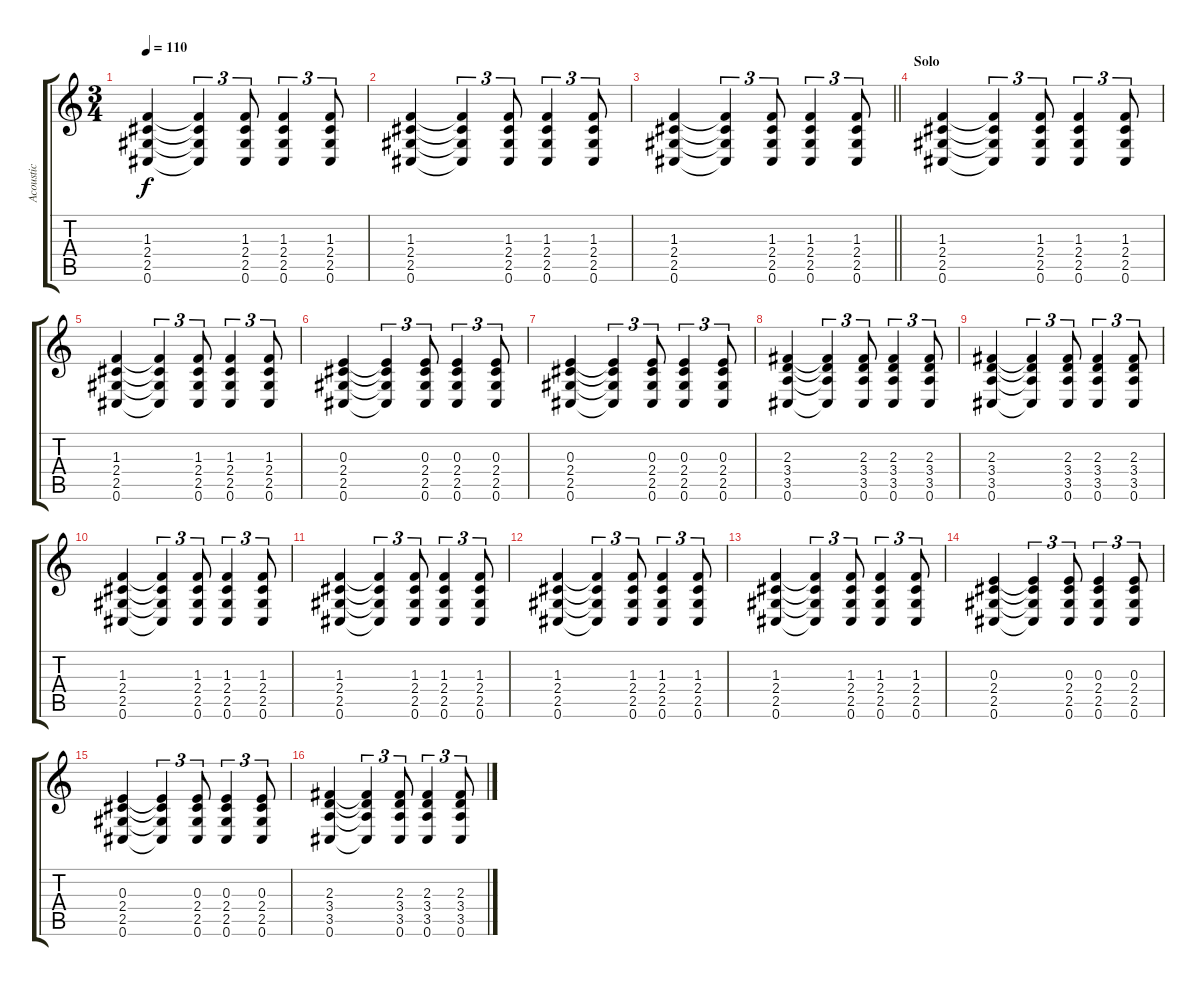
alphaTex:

\track ("Acoustic" "Acoustic") {instrument acousticguitarsteel}
\staff {score tabs}
\tuning (Db4 Ab3 E3 B2 Gb2 Db2) {hide}
\ts (3 4)
\tempo 110
\clef g2
\ks c
(1.3 2.4 2.5 0.6).4{dy f} (1.3{t} 2.4{t} 2.5{t} 0.6{t}).4{tu (3 2)} (1.3 2.4 2.5 0.6).8{tu (3 2)} (1.3 2.4 2.5 0.6).4{tu (3 2)} (1.3 2.4 2.5 0.6).8{tu (3 2)} |
(1.3 2.4 2.5 0.6).4 (1.3{t} 2.4{t} 2.5{t} 0.6{t}).4{tu (3 2)} (1.3 2.4 2.5 0.6).8{tu (3 2)} (1.3 2.4 2.5 0.6).4{tu (3 2)} (1.3 2.4 2.5 0.6).8{tu (3 2)} |
\barLineRight lightlight
(1.3 2.4 2.5 0.6).4 (1.3{t} 2.4{t} 2.5{t} 0.6{t}).4{tu (3 2)} (1.3 2.4 2.5 0.6).8{tu (3 2)} (1.3 2.4 2.5 0.6).4{tu (3 2)} (1.3 2.4 2.5 0.6).8{tu (3 2)} |
\section ("" "Solo")
(1.3 2.4 2.5 0.6).4 (1.3{t} 2.4{t} 2.5{t} 0.6{t}).4{tu (3 2)} (1.3 2.4 2.5 0.6).8{tu (3 2)} (1.3 2.4 2.5 0.6).4{tu (3 2)} (1.3 2.4 2.5 0.6).8{tu (3 2)} |
(1.3 2.4 2.5 0.6).4 (1.3{t} 2.4{t} 2.5{t} 0.6{t}).4{tu (3 2)} (1.3 2.4 2.5 0.6).8{tu (3 2)} (1.3 2.4 2.5 0.6).4{tu (3 2)} (1.3 2.4 2.5 0.6).8{tu (3 2)} |
(0.3 2.4 2.5 0.6).4 (0.3{t} 2.4{t} 2.5{t} 0.6{t}).4{tu (3 2)} (0.3 2.4 2.5 0.6).8{tu (3 2)} (0.3 2.4 2.5 0.6).4{tu (3 2)} (0.3 2.4 2.5 0.6).8{tu (3 2)} |
(0.3 2.4 2.5 0.6).4 (0.3{t} 2.4{t} 2.5{t} 0.6{t}).4{tu (3 2)} (0.3 2.4 2.5 0.6).8{tu (3 2)} (0.3 2.4 2.5 0.6).4{tu (3 2)} (0.3 2.4 2.5 0.6).8{tu (3 2)} |
(2.3 3.4 3.5 0.6).4 (2.3{t} 3.4{t} 3.5{t} 0.6{t}).4{tu (3 2)} (2.3 3.4 3.5 0.6).8{tu (3 2)} (2.3 3.4 3.5 0.6).4{tu (3 2)} (2.3 3.4 3.5 0.6).8{tu (3 2)} |
(2.3 3.4 3.5 0.6).4 (2.3{t} 3.4{t} 3.5{t} 0.6{t}).4{tu (3 2)} (2.3 3.4 3.5 0.6).8{tu (3 2)} (2.3 3.4 3.5 0.6).4{tu (3 2)} (2.3 3.4 3.5 0.6).8{tu (3 2)} |
(1.3 2.4 2.5 0.6).4 (1.3{t} 2.4{t} 2.5{t} 0.6{t}).4{tu (3 2)} (1.3 2.4 2.5 0.6).8{tu (3 2)} (1.3 2.4 2.5 0.6).4{tu (3 2)} (1.3 2.4 2.5 0.6).8{tu (3 2)} |
(1.3 2.4 2.5 0.6).4 (1.3{t} 2.4{t} 2.5{t} 0.6{t}).4{tu (3 2)} (1.3 2.4 2.5 0.6).8{tu (3 2)} (1.3 2.4 2.5 0.6).4{tu (3 2)} (1.3 2.4 2.5 0.6).8{tu (3 2)} |
(1.3 2.4 2.5 0.6).4 (1.3{t} 2.4{t} 2.5{t} 0.6{t}).4{tu (3 2)} (1.3 2.4 2.5 0.6).8{tu (3 2)} (1.3 2.4 2.5 0.6).4{tu (3 2)} (1.3 2.4 2.5 0.6).8{tu (3 2)} |
(1.3 2.4 2.5 0.6).4 (1.3{t} 2.4{t} 2.5{t} 0.6{t}).4{tu (3 2)} (1.3 2.4 2.5 0.6).8{tu (3 2)} (1.3 2.4 2.5 0.6).4{tu (3 2)} (1.3 2.4 2.5 0.6).8{tu (3 2)} |
(0.3 2.4 2.5 0.6).4 (0.3{t} 2.4{t} 2.5{t} 0.6{t}).4{tu (3 2)} (0.3 2.4 2.5 0.6).8{tu (3 2)} (0.3 2.4 2.5 0.6).4{tu (3 2)} (0.3 2.4 2.5 0.6).8{tu (3 2)} |
(0.3 2.4 2.5 0.6).4 (0.3{t} 2.4{t} 2.5{t} 0.6{t}).4{tu (3 2)} (0.3 2.4 2.5 0.6).8{tu (3 2)} (0.3 2.4 2.5 0.6).4{tu (3 2)} (0.3 2.4 2.5 0.6).8{tu (3 2)} |
(2.3 3.4 3.5 0.6).4 (2.3{t} 3.4{t} 3.5{t} 0.6{t}).4{tu (3 2)} (2.3 3.4 3.5 0.6).8{tu (3 2)} (2.3 3.4 3.5 0.6).4{tu (3 2)} (2.3 3.4 3.5 0.6).8{tu (3 2)}
